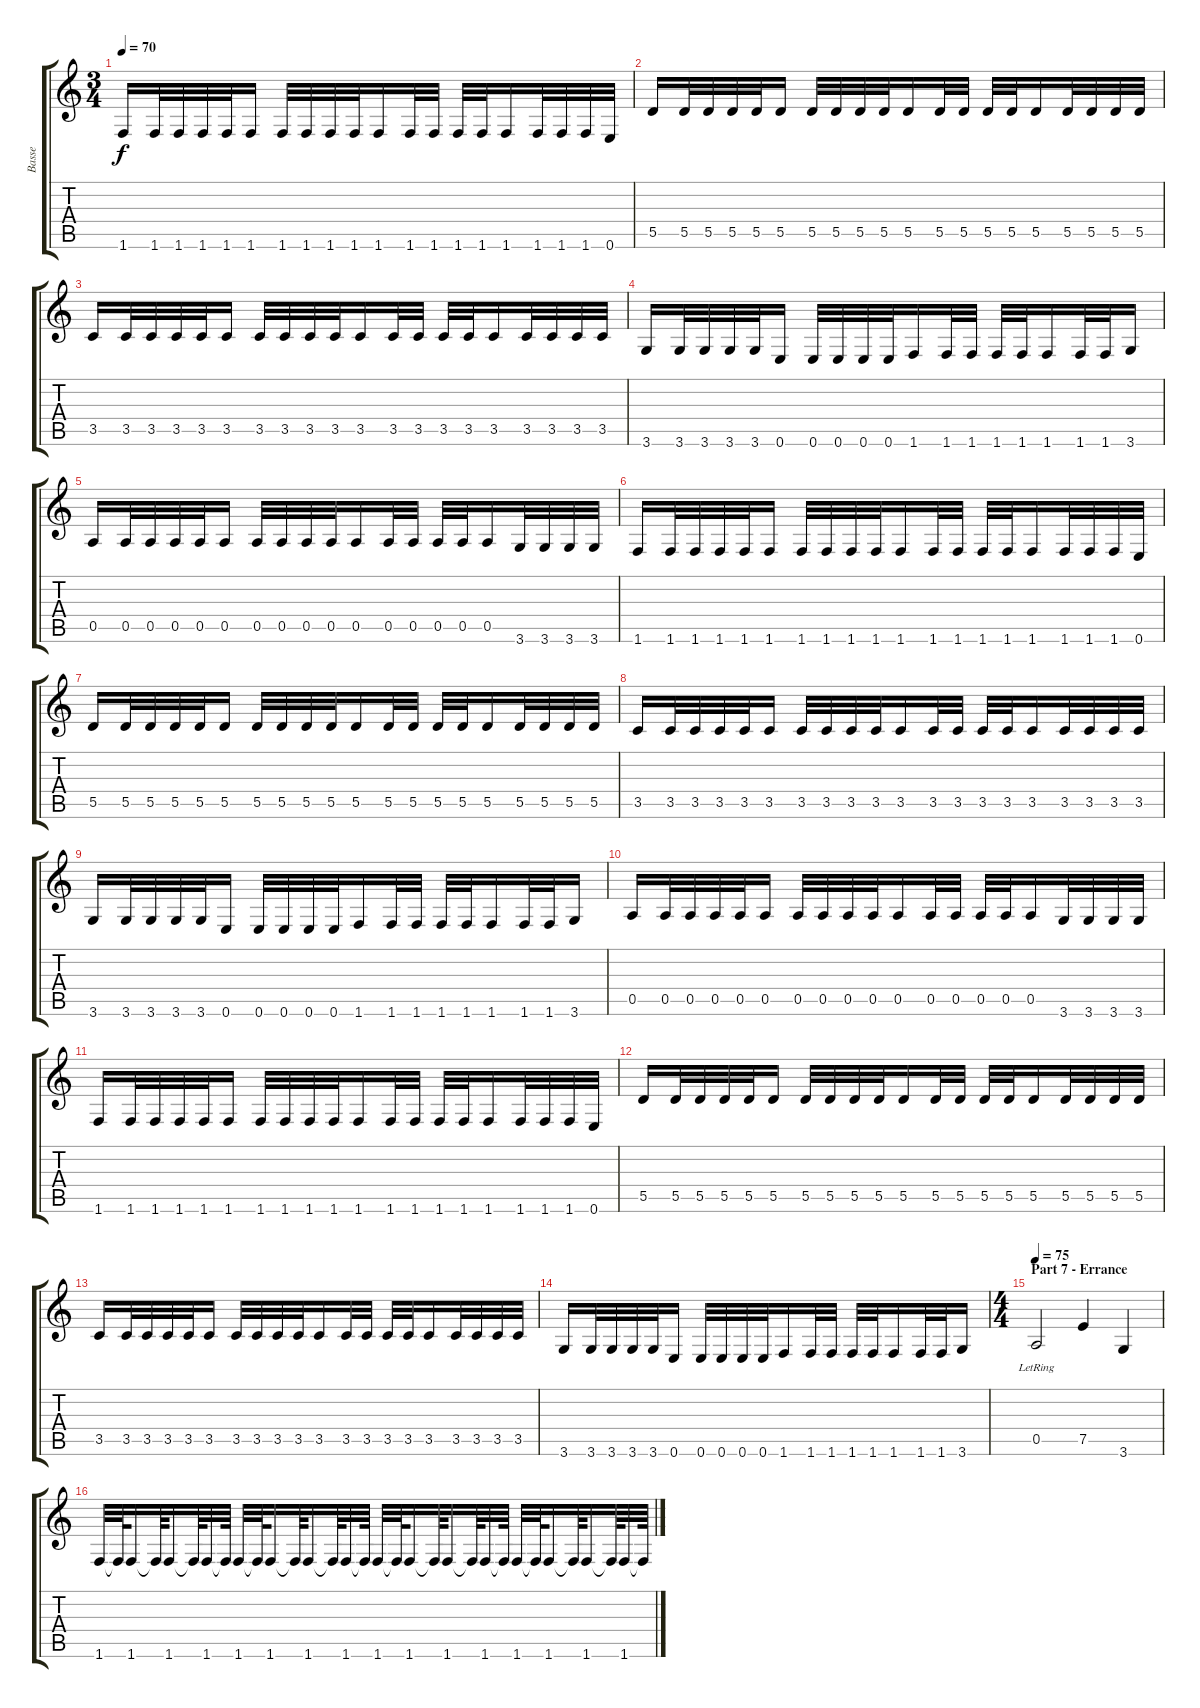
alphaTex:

\track ("Basse" "Basse") {instrument electricbasspick}
\staff {score tabs}
\tuning (E4 B3 G3 D3 A2 E2) {hide}
\ts (3 4)
\tempo 70
\clef g2
\ks c
1.6.16{dy f} 1.6.32 1.6.32 1.6.32 1.6.32 1.6.16 1.6.32 1.6.32 1.6.32 1.6.32 1.6.16 1.6.32 1.6.32 1.6.32 1.6.32 1.6.16 1.6.32 1.6.32 1.6.32 0.6.32 |
5.5.16 5.5.32 5.5.32 5.5.32 5.5.32 5.5.16 5.5.32 5.5.32 5.5.32 5.5.32 5.5.16 5.5.32 5.5.32 5.5.32 5.5.32 5.5.16 5.5.32 5.5.32 5.5.32 5.5.32 |
3.5.16 3.5.32 3.5.32 3.5.32 3.5.32 3.5.16 3.5.32 3.5.32 3.5.32 3.5.32 3.5.16 3.5.32 3.5.32 3.5.32 3.5.32 3.5.16 3.5.32 3.5.32 3.5.32 3.5.32 |
3.6.16 3.6.32 3.6.32 3.6.32 3.6.32 0.6.16 0.6.32 0.6.32 0.6.32 0.6.32 1.6.16 1.6.32 1.6.32 1.6.32 1.6.32 1.6.16 1.6.32 1.6.32 3.6.16 |
0.5.16 0.5.32 0.5.32 0.5.32 0.5.32 0.5.16 0.5.32 0.5.32 0.5.32 0.5.32 0.5.16 0.5.32 0.5.32 0.5.32 0.5.32 0.5.16 3.6.32 3.6.32 3.6.32 3.6.32 |
1.6.16 1.6.32 1.6.32 1.6.32 1.6.32 1.6.16 1.6.32 1.6.32 1.6.32 1.6.32 1.6.16 1.6.32 1.6.32 1.6.32 1.6.32 1.6.16 1.6.32 1.6.32 1.6.32 0.6.32 |
5.5.16 5.5.32 5.5.32 5.5.32 5.5.32 5.5.16 5.5.32 5.5.32 5.5.32 5.5.32 5.5.16 5.5.32 5.5.32 5.5.32 5.5.32 5.5.16 5.5.32 5.5.32 5.5.32 5.5.32 |
3.5.16 3.5.32 3.5.32 3.5.32 3.5.32 3.5.16 3.5.32 3.5.32 3.5.32 3.5.32 3.5.16 3.5.32 3.5.32 3.5.32 3.5.32 3.5.16 3.5.32 3.5.32 3.5.32 3.5.32 |
3.6.16 3.6.32 3.6.32 3.6.32 3.6.32 0.6.16 0.6.32 0.6.32 0.6.32 0.6.32 1.6.16 1.6.32 1.6.32 1.6.32 1.6.32 1.6.16 1.6.32 1.6.32 3.6.16 |
0.5.16 0.5.32 0.5.32 0.5.32 0.5.32 0.5.16 0.5.32 0.5.32 0.5.32 0.5.32 0.5.16 0.5.32 0.5.32 0.5.32 0.5.32 0.5.16 3.6.32 3.6.32 3.6.32 3.6.32 |
1.6.16 1.6.32 1.6.32 1.6.32 1.6.32 1.6.16 1.6.32 1.6.32 1.6.32 1.6.32 1.6.16 1.6.32 1.6.32 1.6.32 1.6.32 1.6.16 1.6.32 1.6.32 1.6.32 0.6.32 |
5.5.16 5.5.32 5.5.32 5.5.32 5.5.32 5.5.16 5.5.32 5.5.32 5.5.32 5.5.32 5.5.16 5.5.32 5.5.32 5.5.32 5.5.32 5.5.16 5.5.32 5.5.32 5.5.32 5.5.32 |
3.5.16 3.5.32 3.5.32 3.5.32 3.5.32 3.5.16 3.5.32 3.5.32 3.5.32 3.5.32 3.5.16 3.5.32 3.5.32 3.5.32 3.5.32 3.5.16 3.5.32 3.5.32 3.5.32 3.5.32 |
3.6.16 3.6.32 3.6.32 3.6.32 3.6.32 0.6.16 0.6.32 0.6.32 0.6.32 0.6.32 1.6.16 1.6.32 1.6.32 1.6.32 1.6.32 1.6.16 1.6.32 1.6.32 3.6.16 |
\ts (4 4)
\section ("" "Part 7 - Errance")
\tempo 75
0.5{lr}.2 7.5.4 3.6.4 |
1.6.32 1.6{t}.64 1.6.16 1.6{t}.64 1.6.16 1.6{t}.64 1.6.32 1.6{t}.64 1.6.32 1.6{t}.64 1.6.16 1.6{t}.64 1.6.16 1.6{t}.64 1.6.32 1.6{t}.64 1.6.32 1.6{t}.64 1.6.16 1.6{t}.64 1.6.16 1.6{t}.64 1.6.32 1.6{t}.64 1.6.32 1.6{t}.64 1.6.16 1.6{t}.64 1.6.16 1.6{t}.64 1.6.32 1.6{t}.64
